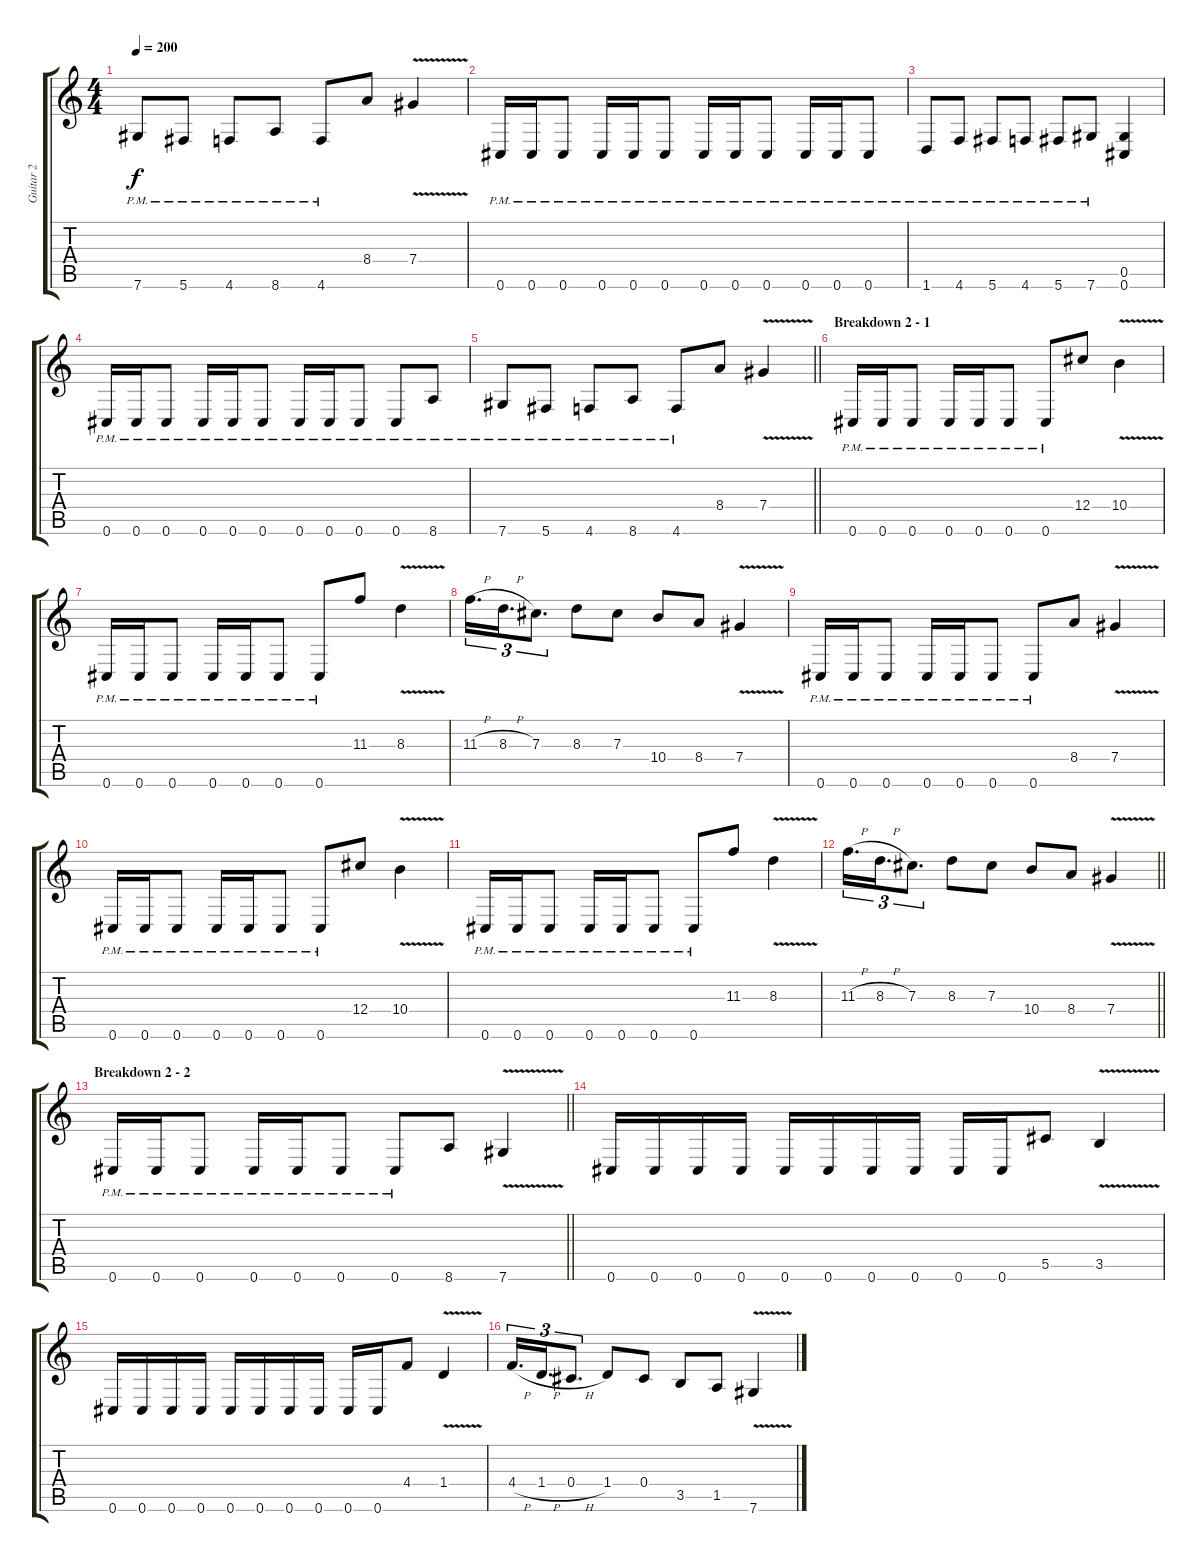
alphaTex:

\track ("Guitar 2" "Guitar 2") {instrument distortionguitar}
\staff {score tabs}
\tuning (Eb4 Bb3 Gb3 Db3 Ab2 Db2) {hide}
\ts (4 4)
\tempo 200
\clef g2
\ks c
7.6{pm}.8{dy f} 5.6{pm}.8 4.6{pm}.8 8.6{pm}.8 4.6{pm}.8 8.4.8 7.4{v}.4 |
0.6{pm}.16 0.6{pm}.16 0.6{pm}.8 0.6{pm}.16 0.6{pm}.16 0.6{pm}.8 0.6{pm}.16 0.6{pm}.16 0.6{pm}.8 0.6{pm}.16 0.6{pm}.16 0.6{pm}.8 |
1.6{pm}.8 4.6{pm}.8 5.6{pm}.8 4.6{pm}.8 5.6{pm}.8 7.6{pm}.8 (0.5 0.6).4 |
0.6{pm}.16 0.6{pm}.16 0.6{pm}.8 0.6{pm}.16 0.6{pm}.16 0.6{pm}.8 0.6{pm}.16 0.6{pm}.16 0.6{pm}.8 0.6{pm}.8 8.6{pm}.8 |
\barLineRight lightlight
7.6{pm}.8 5.6{pm}.8 4.6{pm}.8 8.6{pm}.8 4.6{pm}.8 8.4.8 7.4{v}.4 |
\section ("" "Breakdown 2 - 1")
0.6{pm}.16 0.6{pm}.16 0.6{pm}.8 0.6{pm}.16 0.6{pm}.16 0.6{pm}.8 0.6{pm}.8 12.4.8 10.4{v}.4 |
0.6{pm}.16 0.6{pm}.16 0.6{pm}.8 0.6{pm}.16 0.6{pm}.16 0.6{pm}.8 0.6{pm}.8 11.3.8 8.3{v}.4 |
11.3{h}.16{d tu (3 2)} 8.3{h}.16{d tu (3 2)} 7.3.8{d tu (3 2)} 8.3.8 7.3.8 10.4.8 8.4.8 7.4{v}.4 |
0.6{pm}.16 0.6{pm}.16 0.6{pm}.8 0.6{pm}.16 0.6{pm}.16 0.6{pm}.8 0.6{pm}.8 8.4.8 7.4{v}.4 |
0.6{pm}.16 0.6{pm}.16 0.6{pm}.8 0.6{pm}.16 0.6{pm}.16 0.6{pm}.8 0.6{pm}.8 12.4.8 10.4{v}.4 |
0.6{pm}.16 0.6{pm}.16 0.6{pm}.8 0.6{pm}.16 0.6{pm}.16 0.6{pm}.8 0.6{pm}.8 11.3.8 8.3{v}.4 |
\barLineRight lightlight
11.3{h}.16{d tu (3 2)} 8.3{h}.16{d tu (3 2)} 7.3.8{d tu (3 2)} 8.3.8 7.3.8 10.4.8 8.4.8 7.4{v}.4 |
\section ("" "Breakdown 2 - 2")
\barLineRight lightlight
0.6{pm}.16 0.6{pm}.16 0.6{pm}.8 0.6{pm}.16 0.6{pm}.16 0.6{pm}.8 0.6{pm}.8 8.6.8 7.6{v}.4 |
0.6.16 0.6.16 0.6.16 0.6.16 0.6.16 0.6.16 0.6.16 0.6.16 0.6.16 0.6.16 5.5.8 3.5{v}.4 |
0.6.16 0.6.16 0.6.16 0.6.16 0.6.16 0.6.16 0.6.16 0.6.16 0.6.16 0.6.16 4.4.8 1.4{v}.4 |
4.4{h}.16{d tu (3 2)} 1.4{h}.16{d tu (3 2)} 0.4{h}.8{d tu (3 2)} 1.4.8 0.4.8 3.5.8 1.5.8 7.6{v}.4
